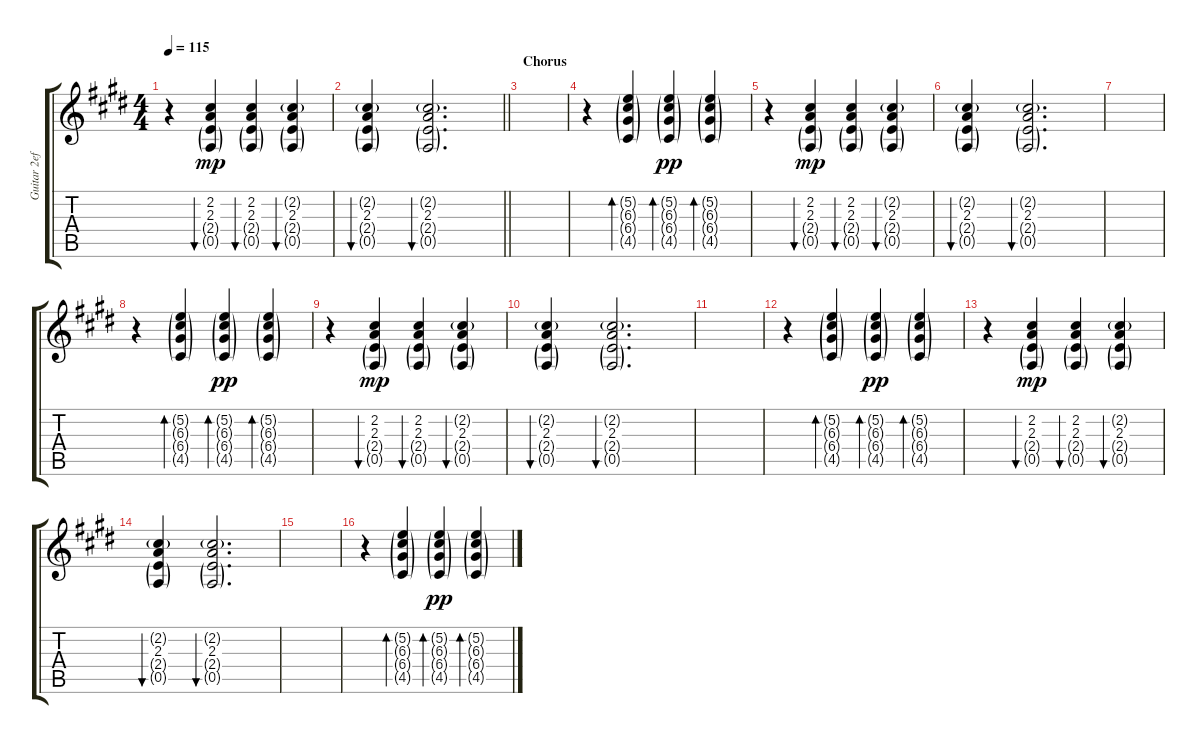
\track ("Guitar 2efx" "Guitar 2ef") {instrument electricguitarjazz}
\staff {score tabs}
\tuning (E4 B3 G3 D3 A2 E2) {hide}
\ts (4 4)
\tempo 115
\clef g2
\ks c#minor
r.4{dy pp} (2.2 2.3 2.4{g} 0.5{g}).4{bu 480 dy mp} (2.2 2.3 2.4{g} 0.5{g}).4{bu 480} (2.2{g} 2.3 2.4{g} 0.5{g}).4{bu 480} |
\barLineRight lightlight
(2.2{g} 2.3 2.4{g} 0.5{g}).4{bu 480} (2.2{g} 2.3 2.4{g} 0.5{g}).2{d bu 480} |
\section ("" "Chorus")
|
r.4 (5.2{g} 6.3{g} 6.4{g} 4.5{g}).4{bd 480} (5.2{g} 6.3{g} 6.4{g} 4.5{g}).4{bd 480 dy pp} (5.2{g} 6.3{g} 6.4{g} 4.5{g}).4{bd 480} |
r.4 (2.2 2.3 2.4{g} 0.5{g}).4{bu 480 dy mp} (2.2 2.3 2.4{g} 0.5{g}).4{bu 480} (2.2{g} 2.3 2.4{g} 0.5{g}).4{bu 480} |
(2.2{g} 2.3 2.4{g} 0.5{g}).4{bu 480} (2.2{g} 2.3 2.4{g} 0.5{g}).2{d bu 480} |
|
r.4 (5.2{g} 6.3{g} 6.4{g} 4.5{g}).4{bd 480} (5.2{g} 6.3{g} 6.4{g} 4.5{g}).4{bd 480 dy pp} (5.2{g} 6.3{g} 6.4{g} 4.5{g}).4{bd 480} |
r.4 (2.2 2.3 2.4{g} 0.5{g}).4{bu 480 dy mp} (2.2 2.3 2.4{g} 0.5{g}).4{bu 480} (2.2{g} 2.3 2.4{g} 0.5{g}).4{bu 480} |
(2.2{g} 2.3 2.4{g} 0.5{g}).4{bu 480} (2.2{g} 2.3 2.4{g} 0.5{g}).2{d bu 480} |
|
r.4 (5.2{g} 6.3{g} 6.4{g} 4.5{g}).4{bd 480} (5.2{g} 6.3{g} 6.4{g} 4.5{g}).4{bd 480 dy pp} (5.2{g} 6.3{g} 6.4{g} 4.5{g}).4{bd 480} |
r.4 (2.2 2.3 2.4{g} 0.5{g}).4{bu 480 dy mp} (2.2 2.3 2.4{g} 0.5{g}).4{bu 480} (2.2{g} 2.3 2.4{g} 0.5{g}).4{bu 480} |
(2.2{g} 2.3 2.4{g} 0.5{g}).4{bu 480} (2.2{g} 2.3 2.4{g} 0.5{g}).2{d bu 480} |
|
r.4 (5.2{g} 6.3{g} 6.4{g} 4.5{g}).4{bd 480} (5.2{g} 6.3{g} 6.4{g} 4.5{g}).4{bd 480 dy pp} (5.2{g} 6.3{g} 6.4{g} 4.5{g}).4{bd 480}
